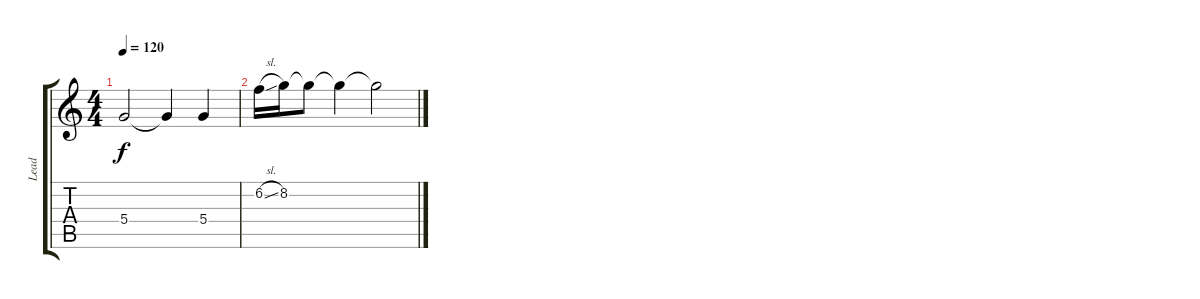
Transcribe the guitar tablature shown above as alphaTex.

\track ("Lead" "Lead") {instrument acousticguitarnylon}
\staff {score tabs}
\tuning (E4 B3 G3 D3 A2 E2) {hide}
\ts (4 4)
\tempo 120
\clef g2
\ks c
5.4.2{dy f} 5.4{t}.4 5.4.4 |
6.2{sl}.16 8.2.16 8.2{t}.8 8.2{t}.4 8.2{t}.2
